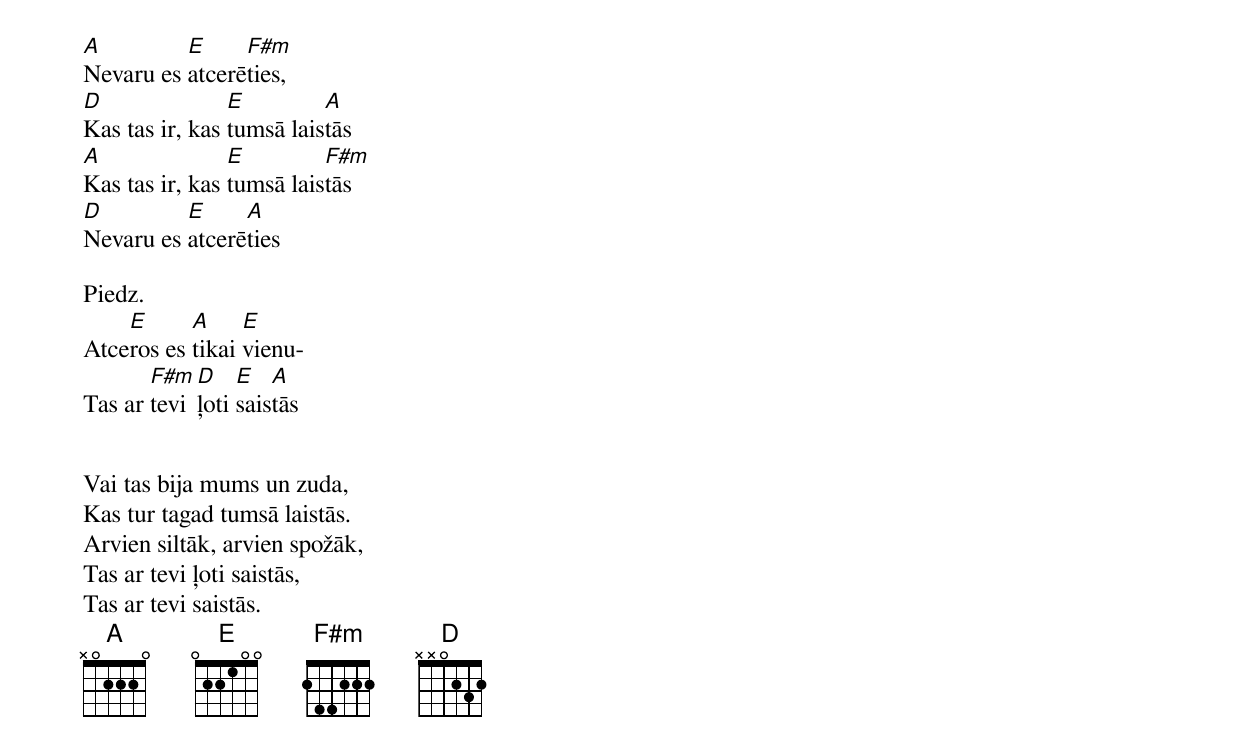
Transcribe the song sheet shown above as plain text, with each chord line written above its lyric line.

A         E     F#m
Nevaru es atcerēties,
D               E         A
Kas tas ir, kas tumsā laistās
A               E         F#m
Kas tas ir, kas tumsā laistās
D         E     A
Nevaru es atcerēties

Piedz.
    E      A     E
Atceros es tikai vienu-
       F#m  D    E   A
Tas ar tevi ļoti saistās


Vai tas bija mums un zuda,
Kas tur tagad tumsā laistās.
Arvien siltāk, arvien spožāk,
Tas ar tevi ļoti saistās,
Tas ar tevi saistās.
